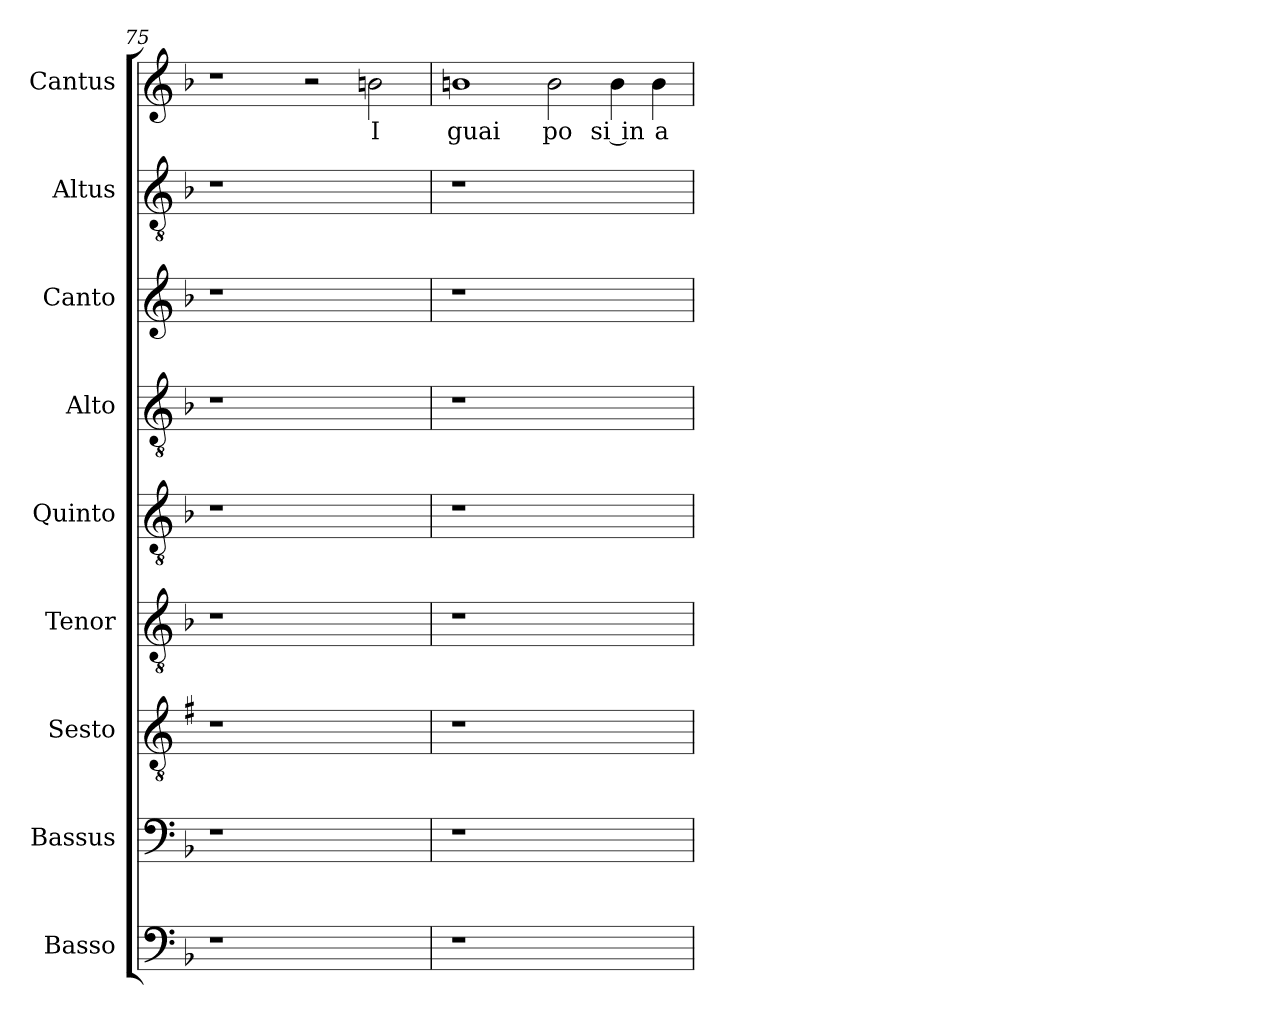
**kern	**kern	**kern	**kern	**kern	**kern	**kern	**kern	**kern	**text
*part9	*part8	*part7	*part6	*part5	*part4	*part3	*part2	*part1	*part1
*staff9	*staff8	*staff7	*staff6	*staff5	*staff4	*staff3	*staff2	*staff1	*staff1
*I"Basso	*I"Bassus	*I"Sesto	*I"Tenor	*I"Quinto	*I"Alto	*I"Canto	*I"Altus	*I"Cantus	*
*	*	*I'Sesto	*I'Tenor	*I'Quinto	*I'Alto	*I'Canto	*I'Altus	*I'Cantus	*
*clefF4	*clefF4	*clefGv2	*clefGv2	*clefGv2	*clefGv2	*clefG2	*clefGv2	*clefG2	*
*k[b-]	*k[b-]	*k[f#]	*k[b-]	*k[b-]	*k[b-]	*k[b-]	*k[b-]	*k[b-]	*
*F:	*F:	*G:	*F:	*F:	*F:	*F:	*F:	*F:	*
=75	=75	=75	=75	=75	=75	=75	=75	=75	=75
1r	1r	1r	1r	1r	1r	1r	1r	1r	.
1ryy	1ryy	1ryy	1ryy	1ryy	1ryy	1ryy	1ryy	2r	.
!	!	!	!	!	!	!	!	!	!LO:LY:b
.	.	.	.	.	.	.	.	2bn\	I
=76	=76	=76	=76	=76	=76	=76	=76	=76	=76
!	!	!	!	!	!	!	!	!	!LO:LY:b
1r	1r	1r	1r	1r	1r	1r	1r	1bn	guai
!	!	!	!	!	!	!	!	!	!LO:LY:b
1ryy	1ryy	1ryy	1ryy	1ryy	1ryy	1ryy	1ryy	2b\	po
!	!	!	!	!	!	!	!	!	!LO:LY:b:rj
.	.	.	.	.	.	.	.	4b\	si in
!	!	!	!	!	!	!	!	!	!LO:LY:b
.	.	.	.	.	.	.	.	4b\	a
=	=	=	=	=	=	=	=	=	=
*-	*-	*-	*-	*-	*-	*-	*-	*-	*-
